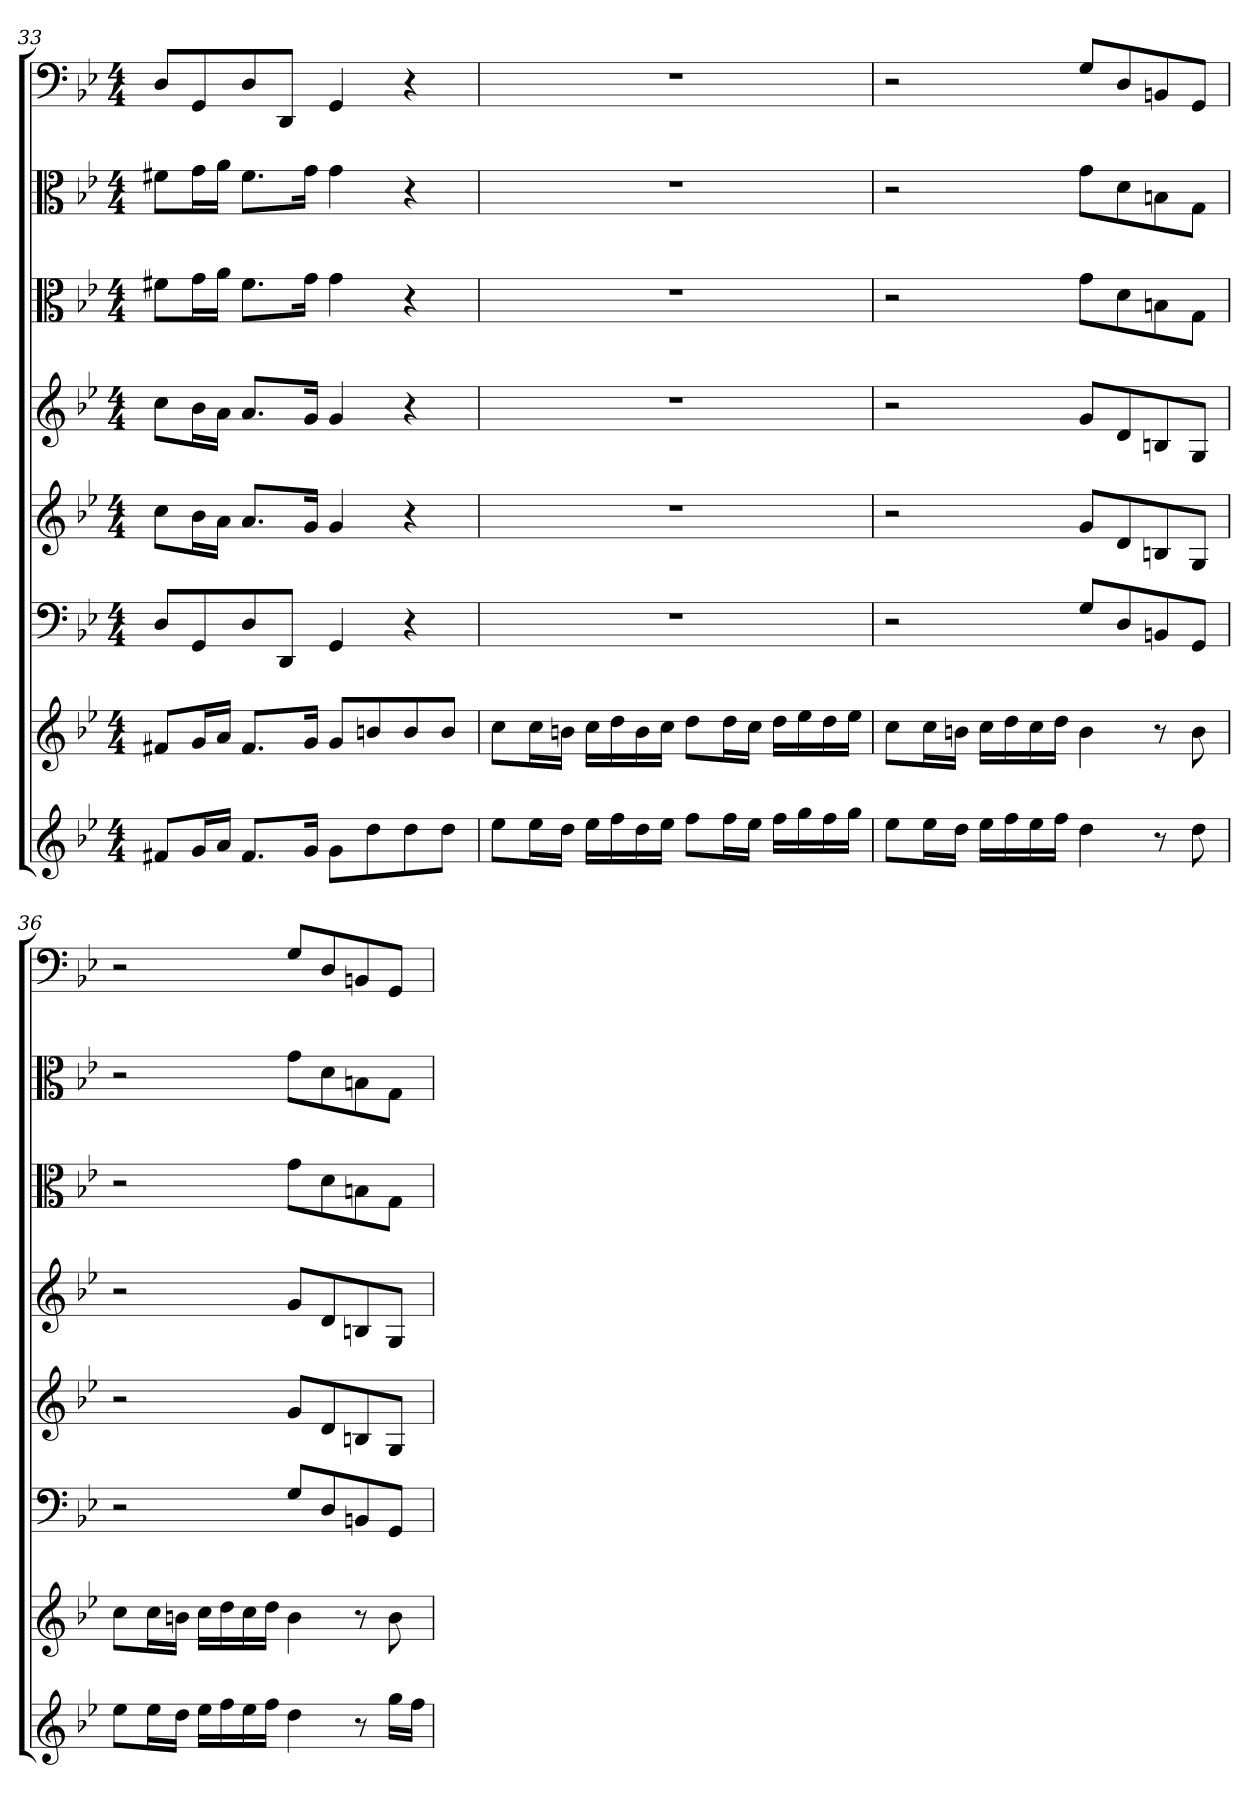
**kern	**kern	**kern	**kern	**kern	**kern	**kern	**kern
*part8	*part7	*part6	*part5	*part4	*part3	*part2	*part1
*staff8	*staff7	*staff6	*staff5	*staff4	*staff3	*staff2	*staff1
*clefG2	*clefG2	*clefF4	*clefG2	*clefG2	*clefC3	*clefC3	*clefF4
*k[b-e-]	*k[b-e-]	*k[b-e-]	*k[b-e-]	*k[b-e-]	*k[b-e-]	*k[b-e-]	*k[b-e-]
*B-:	*B-:	*B-:	*B-:	*B-:	*B-:	*B-:	*B-:
*M4/4	*M4/4	*M4/4	*M4/4	*M4/4	*M4/4	*M4/4	*M4/4
=33	=33	=33	=33	=33	=33	=33	=33
8f#X/L	8f#X/L	8D/L	8cc\L	8cc\L	8f#X\L	8f#X\L	8D/L
16g/L	16g/L	8GG/	16b-\L	16b-\L	16g\L	16g\L	8GG/
16a/JJ	16a/JJ	.	16a\JJ	16a\JJ	16a\JJ	16a\JJ	.
8.f#/L	8.f#/L	8D/	8.a/L	8.a/L	8.f#\L	8.f#\L	8D/
.	.	8DD/J	.	.	.	.	8DD/J
16g/Jk	16g/Jk	.	16g/Jk	16g/Jk	16g\Jk	16g\Jk	.
8g\L	8g/L	4GG/	4g/	4g/	4g\	4g\	4GG/
8dd\	8bn/	.	.	.	.	.	.
8dd\	8b/	4r	4r	4r	4r	4r	4r
8dd\J	8b/J	.	.	.	.	.	.
=34	=34	=34	=34	=34	=34	=34	=34
8ee-\L	8cc\L	1r	1r	1r	1r	1r	1r
16ee-\L	16cc\L	.	.	.	.	.	.
16dd\JJ	16bn\JJ	.	.	.	.	.	.
16ee-\LL	16cc\LL	.	.	.	.	.	.
16ff\	16dd\	.	.	.	.	.	.
16dd\	16b\	.	.	.	.	.	.
16ee-\JJ	16cc\JJ	.	.	.	.	.	.
8ff\L	8dd\L	.	.	.	.	.	.
16ff\L	16dd\L	.	.	.	.	.	.
16ee-\JJ	16cc\JJ	.	.	.	.	.	.
16ff\LL	16dd\LL	.	.	.	.	.	.
16gg\	16ee-\	.	.	.	.	.	.
16ff\	16dd\	.	.	.	.	.	.
16gg\JJ	16ee-\JJ	.	.	.	.	.	.
=35	=35	=35	=35	=35	=35	=35	=35
8ee-\L	8cc\L	2r	2r	2r	2r	2r	2r
16ee-\L	16cc\L	.	.	.	.	.	.
16dd\JJ	16bn\JJ	.	.	.	.	.	.
16ee-\LL	16cc\LL	.	.	.	.	.	.
16ff\	16dd\	.	.	.	.	.	.
16ee-\	16cc\	.	.	.	.	.	.
16ff\JJ	16dd\JJ	.	.	.	.	.	.
4dd\	4b\	8G/L	8g/L	8g/L	8g\L	8g\L	8G/L
.	.	8D/	8d/	8d/	8d\	8d\	8D/
8r	8r	8BBn/	8Bn/	8Bn/	8Bn\	8Bn\	8BBn/
8dd\	8b\	8GG/J	8G/J	8G/J	8G\J	8G\J	8GG/J
=36	=36	=36	=36	=36	=36	=36	=36
8ee-\L	8cc\L	2r	2r	2r	2r	2r	2r
16ee-\L	16cc\L	.	.	.	.	.	.
16dd\JJ	16bn\JJ	.	.	.	.	.	.
16ee-\LL	16cc\LL	.	.	.	.	.	.
16ff\	16dd\	.	.	.	.	.	.
16ee-\	16cc\	.	.	.	.	.	.
16ff\JJ	16dd\JJ	.	.	.	.	.	.
4dd\	4b\	8G/L	8g/L	8g/L	8g\L	8g\L	8G/L
.	.	8D/	8d/	8d/	8d\	8d\	8D/
8r	8r	8BBn/	8Bn/	8Bn/	8Bn\	8Bn\	8BBn/
16gg\LL	8b\	8GG/J	8G/J	8G/J	8G\J	8G\J	8GG/J
16ff\JJ	.	.	.	.	.	.	.
=	=	=	=	=	=	=	=
*-	*-	*-	*-	*-	*-	*-	*-
